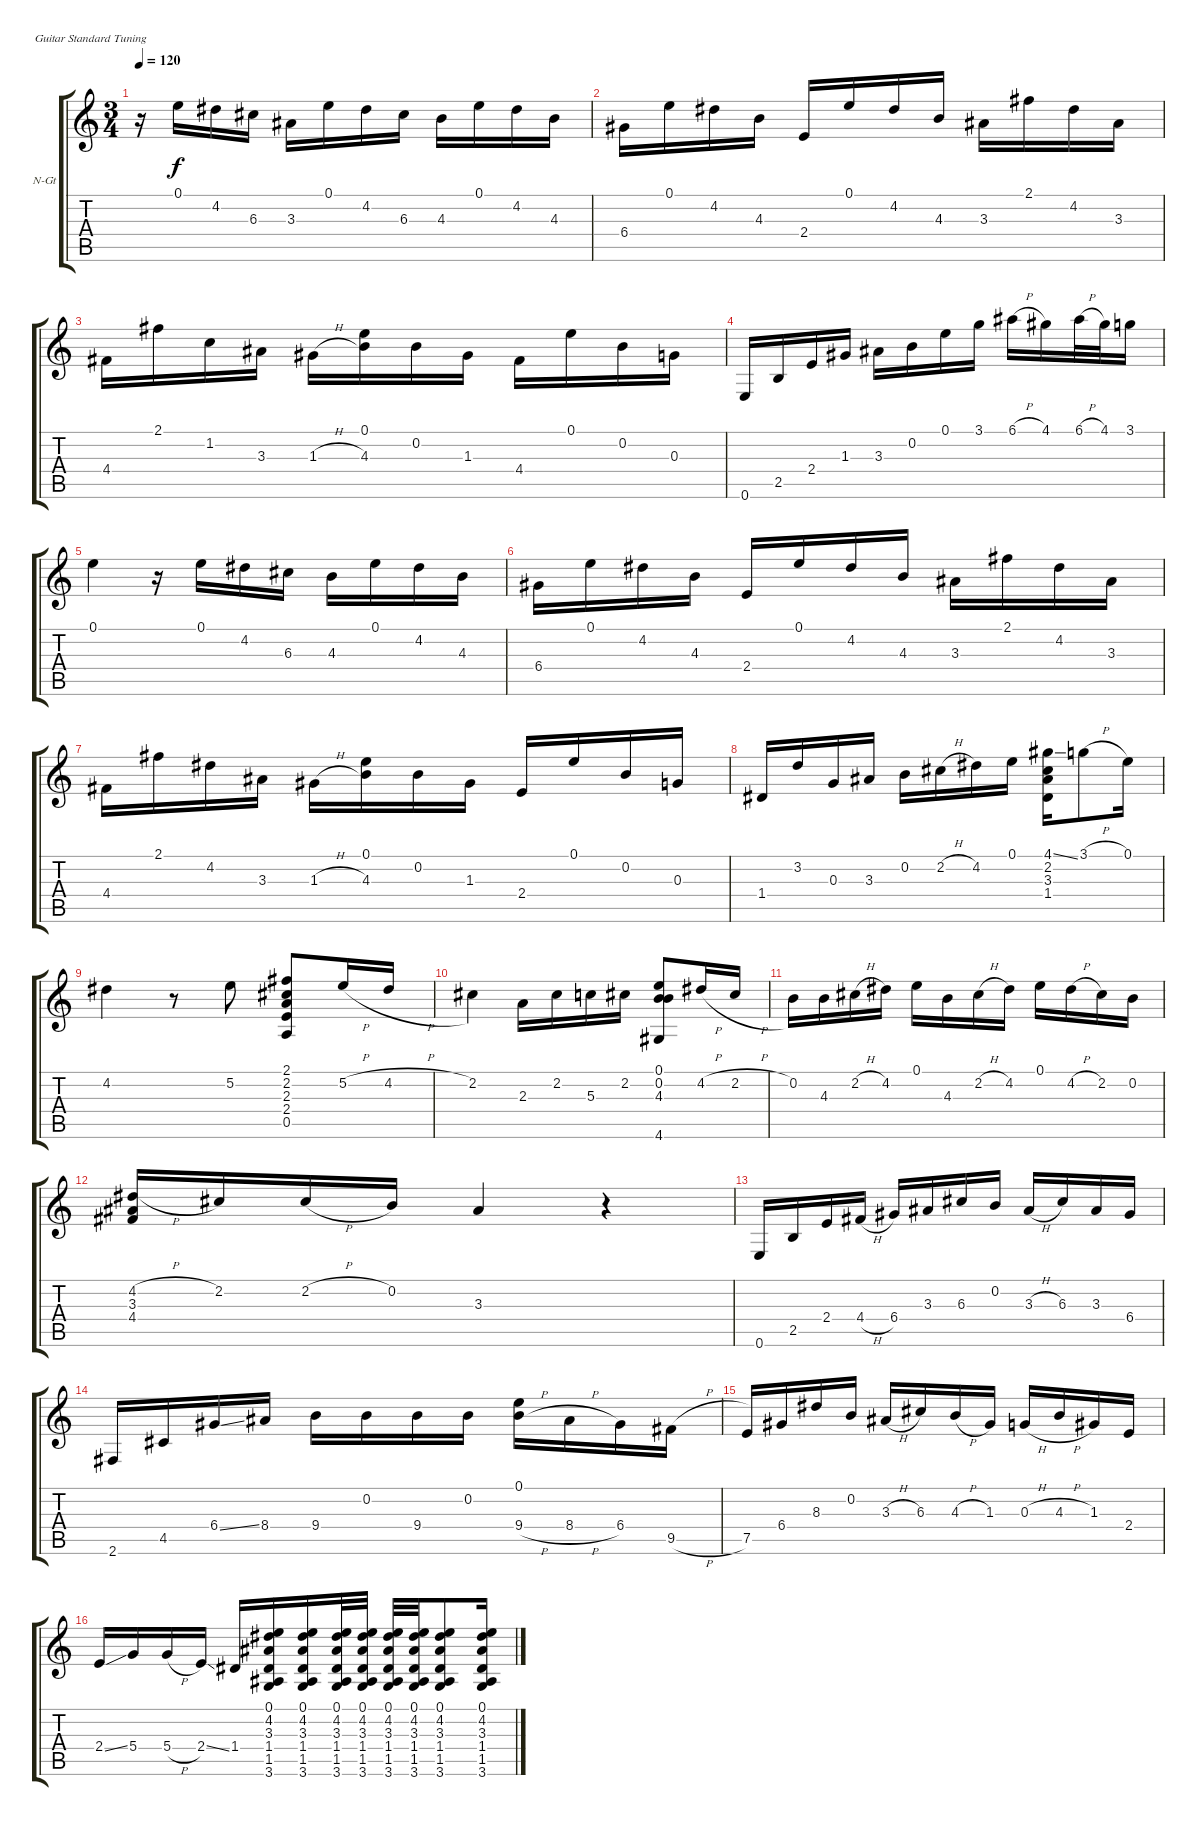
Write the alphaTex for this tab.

\bracketExtendMode groupsimilarinstruments
\firstSystemTrackNameOrientation horizontal
\otherSystemsTrackNameOrientation horizontal
\track ("Piste 1" "N-Gt") {instrument acousticguitarnylon}
\staff {score tabs}
\tuning (E4 B3 G3 D3 A2 E2)
\ts (3 4)
\tempo 120
\clef g2
\ks c
r.16{dy f} 0.1.16 4.2.16 6.3.16 3.3.16 0.1.16 4.2.16 6.3.16 4.3.16 0.1.16 4.2.16 4.3.16 |
6.4.16 0.1.16 4.2.16 4.3.16 2.4.16 0.1.16 4.2.16 4.3.16 3.3.16 2.1.16 4.2.16 3.3.16 |
4.4.16 2.1.16 1.2.16 3.3.16 1.3{h}.16 (0.1 4.3).16 0.2.16 1.3.16 4.4.16 0.1.16 0.2.16 0.3.16 |
0.6.16 2.5.16 2.4.16 1.3.16 3.3.16 0.2.16 0.1.16 3.1.16 6.1{h}.16 4.1.16 6.1{h}.32 4.1.32 3.1.16 |
0.1.4 r.16 0.1.16 4.2.16 6.3.16 4.3.16 0.1.16 4.2.16 4.3.16 |
6.4.16 0.1.16 4.2.16 4.3.16 2.4.16 0.1.16 4.2.16 4.3.16 3.3.16 2.1.16 4.2.16 3.3.16 |
4.4.16 2.1.16 4.2.16 3.3.16 1.3{h}.16 (0.1 4.3).16 0.2.16 1.3.16 2.4.16 0.1.16 0.2.16 0.3.16 |
1.4.16 3.2.16 0.3.16 3.3.16 0.2.16 2.2{h}.16 4.2.16 0.1.16 (4.1{ss} 2.2 3.3 1.4).16 3.1{h}.8 0.1.16 |
4.2.4 r.8 5.2.8 (2.1 2.2 2.3 2.4 0.5).8 5.2{h}.16 4.2{h}.16 |
2.2.4 2.3.16 2.2.16 5.3.16 2.2.16 (0.1 0.2 4.3 4.6).8 4.2{h}.16 2.2{h}.16 |
0.2.16 4.3.16 2.2{h}.16 4.2.16 0.1.16 4.3.16 2.2{h}.16 4.2.16 0.1.16 4.2{h}.16 2.2.16 0.2.16 |
(4.2{h} 3.3 4.4).16 2.2.16 2.2{h}.16 0.2.16 3.3.4 r.4 |
0.6.16 2.5.16 2.4.16 4.4{h}.16 6.4.16 3.3.16 6.3.16 0.2.16 3.3{h}.16 6.3.16 3.3.16 6.4.16 |
2.6.16 4.5.16 6.4{ss}.16 8.4.16 9.4.16 0.2.16 9.4.16 0.2.16 (0.1 9.4{h}).16 8.4{h}.16 6.4.16 9.5{h}.16 |
7.5.16 6.4.16 8.3.16 0.2.16 3.3{h}.16 6.3.16 4.3{h}.16 1.3.16 0.3{h}.16 4.3{h}.16 1.3.16 2.4.16 |
2.4{ss}.16 5.4.16 5.4{h}.16 2.4{ss}.16 1.4.16 (0.1 4.2 3.3 1.4 1.5 3.6).16 (0.1 4.2 3.3 1.4 1.5 3.6).16 (0.1 4.2 3.3 1.4 1.5 3.6).32 (0.1 4.2 3.3 1.4 1.5 3.6).32 (0.1 4.2 3.3 1.4 1.5 3.6).32 (0.1 4.2 3.3 1.4 1.5 3.6).32 (0.1 4.2 3.3 1.4 1.5 3.6).8 (0.1 4.2 3.3 1.4 1.5 3.6).16
